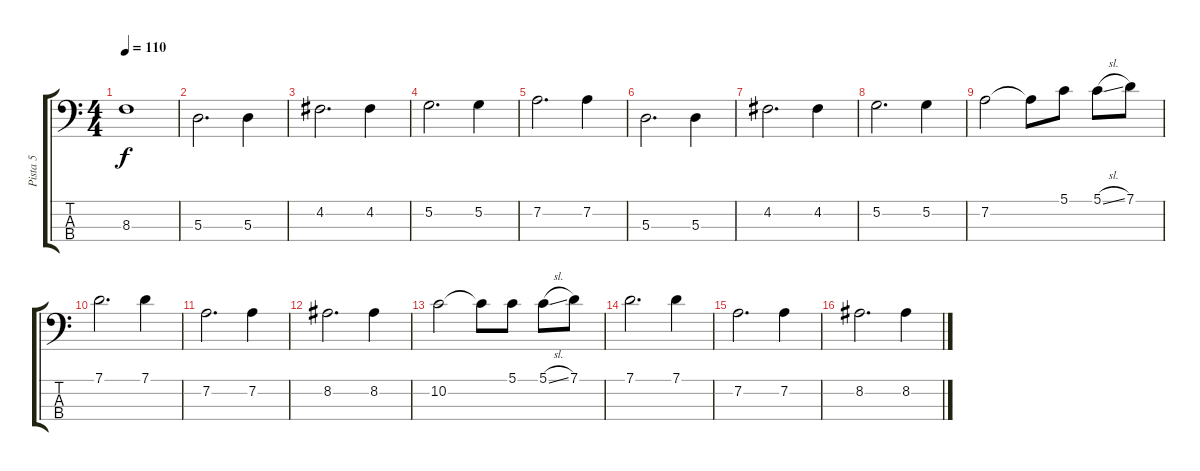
\track ("Pista 5" "Pista 5") {instrument electricbassfinger}
\staff {score tabs}
\tuning (G2 D2 A1 E1) {hide}
\ts (4 4)
\tempo 110
\clef f4
\ks c
8.3.1{dy f} |
5.3.2{d} 5.3.4 |
4.2.2{d} 4.2.4 |
5.2.2{d} 5.2.4 |
7.2.2{d} 7.2.4 |
5.3.2{d} 5.3.4 |
4.2.2{d} 4.2.4 |
5.2.2{d} 5.2.4 |
7.2.2 7.2{t}.8 5.1.8 5.1{sl}.8 7.1.8 |
7.1.2{d} 7.1.4 |
7.2.2{d} 7.2.4 |
8.2.2{d} 8.2.4 |
10.2.2 10.2{t}.8 5.1.8 5.1{sl}.8 7.1.8 |
7.1.2{d} 7.1.4 |
7.2.2{d} 7.2.4 |
8.2.2{d} 8.2.4
